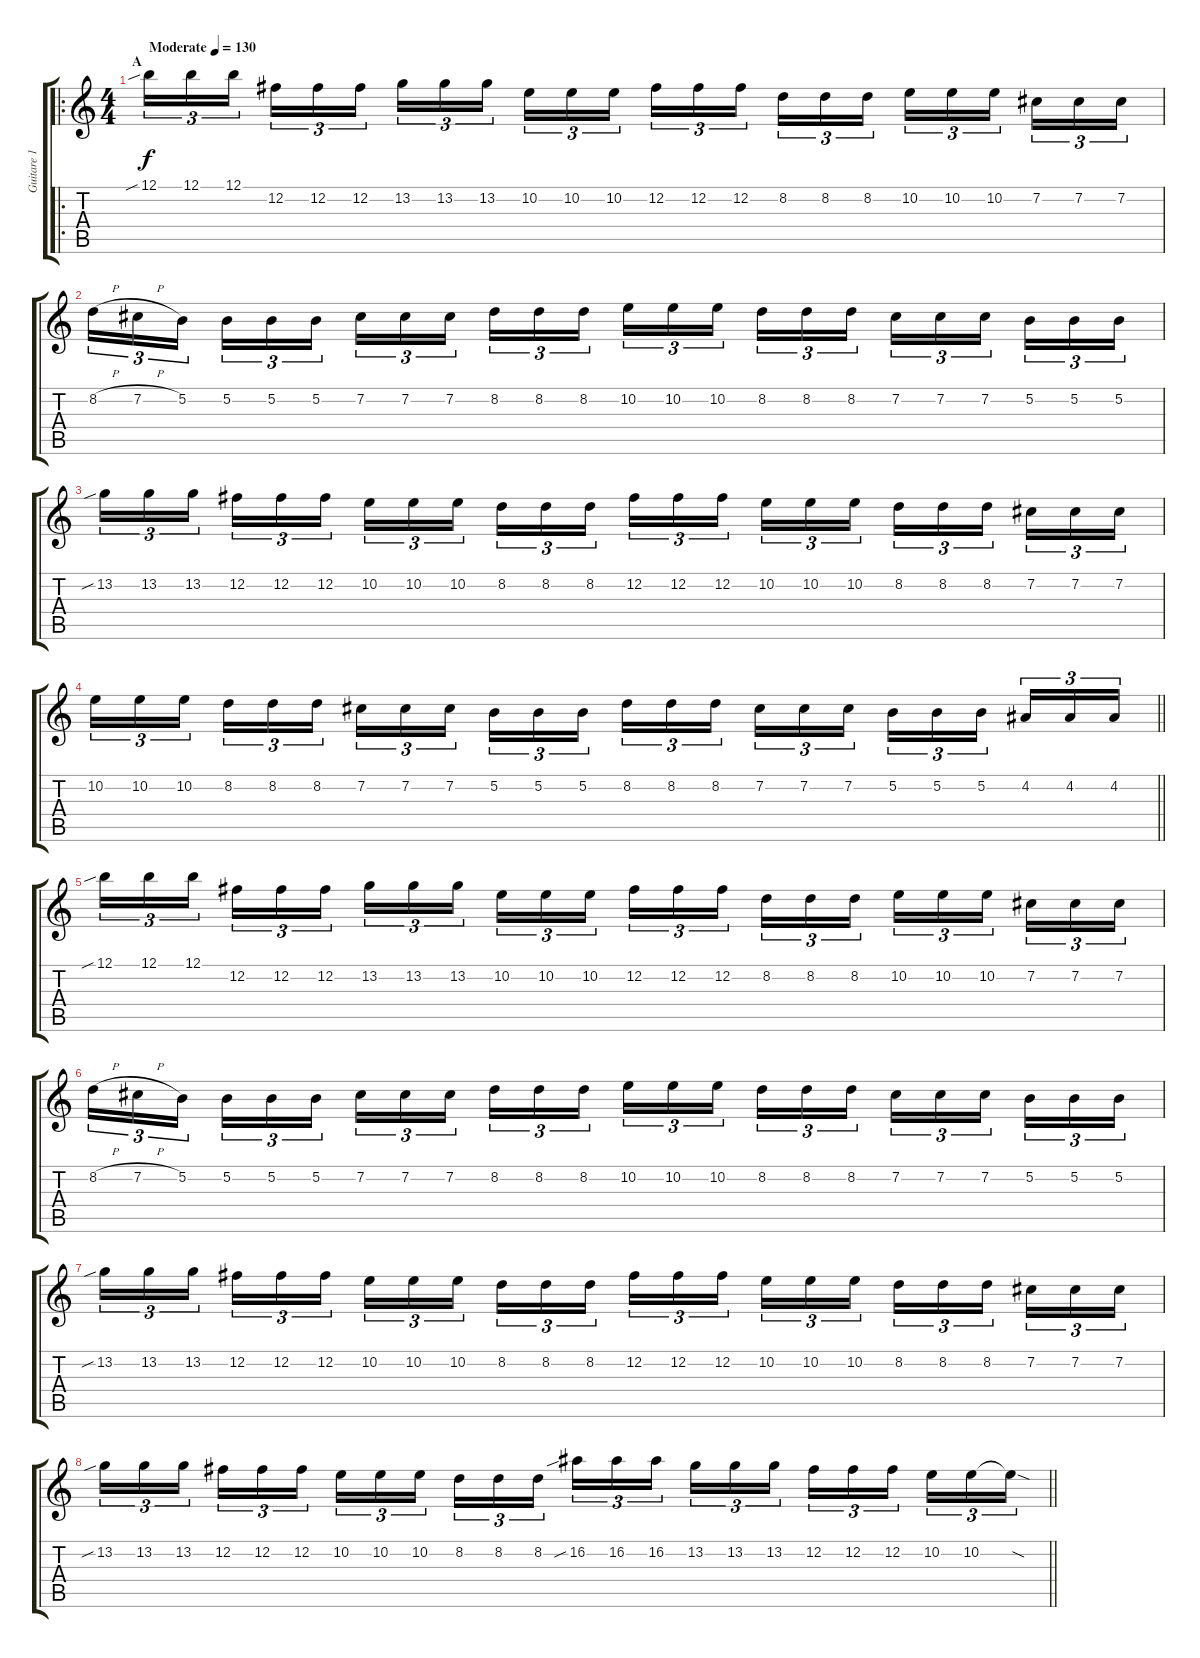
\track ("Guitare 1" "Guitare 1") {instrument distortionguitar}
\staff {score tabs}
\tuning (B3 Gb3 D3 A2 E2 B1) {hide}
\ro
\ts (4 4)
\section ("" "A")
\tempo (130 "Moderate")
\clef g2
\ks c
12.1{sib}.16{tu (3 2) dy f instrument distortionguitar} 12.1.16{tu (3 2)} 12.1.16{tu (3 2) beam splitsecondary} 12.2.16{tu (3 2)} 12.2.16{tu (3 2)} 12.2.16{tu (3 2)} 13.2.16{tu (3 2)} 13.2.16{tu (3 2)} 13.2.16{tu (3 2) beam splitsecondary} 10.2.16{tu (3 2)} 10.2.16{tu (3 2)} 10.2.16{tu (3 2)} 12.2.16{tu (3 2)} 12.2.16{tu (3 2)} 12.2.16{tu (3 2) beam splitsecondary} 8.2.16{tu (3 2)} 8.2.16{tu (3 2)} 8.2.16{tu (3 2)} 10.2.16{tu (3 2)} 10.2.16{tu (3 2)} 10.2.16{tu (3 2) beam splitsecondary} 7.2.16{tu (3 2)} 7.2.16{tu (3 2)} 7.2.16{tu (3 2)} |
8.2{h}.16{tu (3 2)} 7.2{h}.16{tu (3 2)} 5.2.16{tu (3 2) beam splitsecondary} 5.2.16{tu (3 2)} 5.2.16{tu (3 2)} 5.2.16{tu (3 2)} 7.2.16{tu (3 2)} 7.2.16{tu (3 2)} 7.2.16{tu (3 2) beam splitsecondary} 8.2.16{tu (3 2)} 8.2.16{tu (3 2)} 8.2.16{tu (3 2)} 10.2.16{tu (3 2)} 10.2.16{tu (3 2)} 10.2.16{tu (3 2) beam splitsecondary} 8.2.16{tu (3 2)} 8.2.16{tu (3 2)} 8.2.16{tu (3 2)} 7.2.16{tu (3 2)} 7.2.16{tu (3 2)} 7.2.16{tu (3 2) beam splitsecondary} 5.2.16{tu (3 2)} 5.2.16{tu (3 2)} 5.2.16{tu (3 2)} |
13.2{sib}.16{tu (3 2)} 13.2.16{tu (3 2)} 13.2.16{tu (3 2) beam splitsecondary} 12.2.16{tu (3 2)} 12.2.16{tu (3 2)} 12.2.16{tu (3 2)} 10.2.16{tu (3 2)} 10.2.16{tu (3 2)} 10.2.16{tu (3 2) beam splitsecondary} 8.2.16{tu (3 2)} 8.2.16{tu (3 2)} 8.2.16{tu (3 2)} 12.2.16{tu (3 2)} 12.2.16{tu (3 2)} 12.2.16{tu (3 2) beam splitsecondary} 10.2.16{tu (3 2)} 10.2.16{tu (3 2)} 10.2.16{tu (3 2)} 8.2.16{tu (3 2)} 8.2.16{tu (3 2)} 8.2.16{tu (3 2) beam splitsecondary} 7.2.16{tu (3 2)} 7.2.16{tu (3 2)} 7.2.16{tu (3 2)} |
\barLineRight lightlight
10.2.16{tu (3 2)} 10.2.16{tu (3 2)} 10.2.16{tu (3 2) beam splitsecondary} 8.2.16{tu (3 2)} 8.2.16{tu (3 2)} 8.2.16{tu (3 2)} 7.2.16{tu (3 2)} 7.2.16{tu (3 2)} 7.2.16{tu (3 2) beam splitsecondary} 5.2.16{tu (3 2)} 5.2.16{tu (3 2)} 5.2.16{tu (3 2)} 8.2.16{tu (3 2)} 8.2.16{tu (3 2)} 8.2.16{tu (3 2) beam splitsecondary} 7.2.16{tu (3 2)} 7.2.16{tu (3 2)} 7.2.16{tu (3 2)} 5.2.16{tu (3 2)} 5.2.16{tu (3 2)} 5.2.16{tu (3 2) beam splitsecondary} 4.2.16{tu (3 2)} 4.2.16{tu (3 2)} 4.2.16{tu (3 2)} |
12.1{sib}.16{tu (3 2)} 12.1.16{tu (3 2)} 12.1.16{tu (3 2) beam splitsecondary} 12.2.16{tu (3 2)} 12.2.16{tu (3 2)} 12.2.16{tu (3 2)} 13.2.16{tu (3 2)} 13.2.16{tu (3 2)} 13.2.16{tu (3 2) beam splitsecondary} 10.2.16{tu (3 2)} 10.2.16{tu (3 2)} 10.2.16{tu (3 2)} 12.2.16{tu (3 2)} 12.2.16{tu (3 2)} 12.2.16{tu (3 2) beam splitsecondary} 8.2.16{tu (3 2)} 8.2.16{tu (3 2)} 8.2.16{tu (3 2)} 10.2.16{tu (3 2)} 10.2.16{tu (3 2)} 10.2.16{tu (3 2) beam splitsecondary} 7.2.16{tu (3 2)} 7.2.16{tu (3 2)} 7.2.16{tu (3 2)} |
8.2{h}.16{tu (3 2)} 7.2{h}.16{tu (3 2)} 5.2.16{tu (3 2) beam splitsecondary} 5.2.16{tu (3 2)} 5.2.16{tu (3 2)} 5.2.16{tu (3 2)} 7.2.16{tu (3 2)} 7.2.16{tu (3 2)} 7.2.16{tu (3 2) beam splitsecondary} 8.2.16{tu (3 2)} 8.2.16{tu (3 2)} 8.2.16{tu (3 2)} 10.2.16{tu (3 2)} 10.2.16{tu (3 2)} 10.2.16{tu (3 2) beam splitsecondary} 8.2.16{tu (3 2)} 8.2.16{tu (3 2)} 8.2.16{tu (3 2)} 7.2.16{tu (3 2)} 7.2.16{tu (3 2)} 7.2.16{tu (3 2) beam splitsecondary} 5.2.16{tu (3 2)} 5.2.16{tu (3 2)} 5.2.16{tu (3 2)} |
13.2{sib}.16{tu (3 2)} 13.2.16{tu (3 2)} 13.2.16{tu (3 2) beam splitsecondary} 12.2.16{tu (3 2)} 12.2.16{tu (3 2)} 12.2.16{tu (3 2)} 10.2.16{tu (3 2)} 10.2.16{tu (3 2)} 10.2.16{tu (3 2) beam splitsecondary} 8.2.16{tu (3 2)} 8.2.16{tu (3 2)} 8.2.16{tu (3 2)} 12.2.16{tu (3 2)} 12.2.16{tu (3 2)} 12.2.16{tu (3 2) beam splitsecondary} 10.2.16{tu (3 2)} 10.2.16{tu (3 2)} 10.2.16{tu (3 2)} 8.2.16{tu (3 2)} 8.2.16{tu (3 2)} 8.2.16{tu (3 2) beam splitsecondary} 7.2.16{tu (3 2)} 7.2.16{tu (3 2)} 7.2.16{tu (3 2)} |
\barLineRight lightlight
13.2{sib}.16{tu (3 2)} 13.2.16{tu (3 2)} 13.2.16{tu (3 2) beam splitsecondary} 12.2.16{tu (3 2)} 12.2.16{tu (3 2)} 12.2.16{tu (3 2)} 10.2.16{tu (3 2)} 10.2.16{tu (3 2)} 10.2.16{tu (3 2) beam splitsecondary} 8.2.16{tu (3 2)} 8.2.16{tu (3 2)} 8.2.16{tu (3 2)} 16.2{sib}.16{tu (3 2)} 16.2.16{tu (3 2)} 16.2.16{tu (3 2) beam splitsecondary} 13.2.16{tu (3 2)} 13.2.16{tu (3 2)} 13.2.16{tu (3 2)} 12.2.16{tu (3 2)} 12.2.16{tu (3 2)} 12.2.16{tu (3 2) beam splitsecondary} 10.2.16{tu (3 2)} 10.2.16{tu (3 2)} 10.2{sod t}.16{tu (3 2)}
